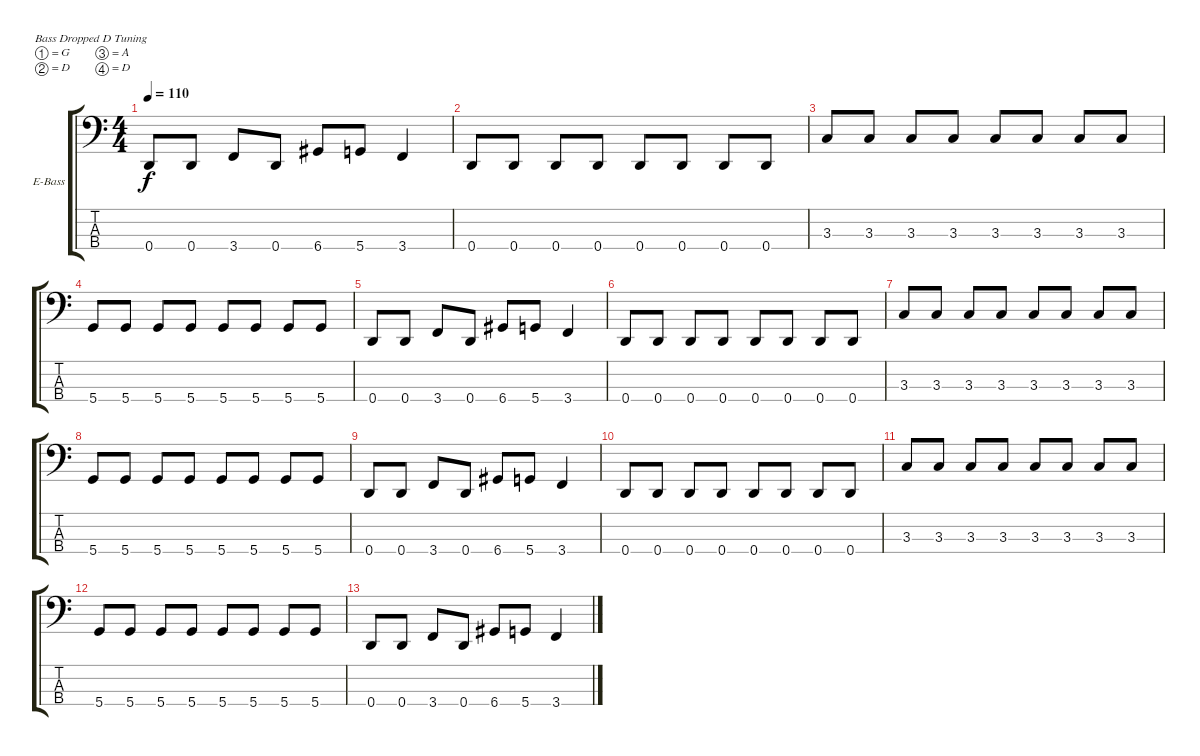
\bracketExtendMode groupsimilarinstruments
\firstSystemTrackNameOrientation horizontal
\otherSystemsTrackNameOrientation horizontal
\track ("Electric Bass" "E-Bass") {instrument electricbassfinger}
\staff {score tabs}
\tuning (G2 D2 A1 D1)
\ts (4 4)
\tempo 110
\clef f4
\ks c
0.4.8{dy f} 0.4.8 3.4.8 0.4.8 6.4.8 5.4.8 3.4.4 |
0.4.8 0.4.8 0.4.8 0.4.8 0.4.8 0.4.8 0.4.8 0.4.8 |
3.3.8 3.3.8 3.3.8 3.3.8 3.3.8 3.3.8 3.3.8 3.3.8 |
5.4.8 5.4.8 5.4.8 5.4.8 5.4.8 5.4.8 5.4.8 5.4.8 |
0.4.8 0.4.8 3.4.8 0.4.8 6.4.8 5.4.8 3.4.4 |
0.4.8 0.4.8 0.4.8 0.4.8 0.4.8 0.4.8 0.4.8 0.4.8 |
3.3.8 3.3.8 3.3.8 3.3.8 3.3.8 3.3.8 3.3.8 3.3.8 |
5.4.8 5.4.8 5.4.8 5.4.8 5.4.8 5.4.8 5.4.8 5.4.8 |
0.4.8 0.4.8 3.4.8 0.4.8 6.4.8 5.4.8 3.4.4 |
0.4.8 0.4.8 0.4.8 0.4.8 0.4.8 0.4.8 0.4.8 0.4.8 |
3.3.8 3.3.8 3.3.8 3.3.8 3.3.8 3.3.8 3.3.8 3.3.8 |
5.4.8 5.4.8 5.4.8 5.4.8 5.4.8 5.4.8 5.4.8 5.4.8 |
0.4.8 0.4.8 3.4.8 0.4.8 6.4.8 5.4.8 3.4.4
